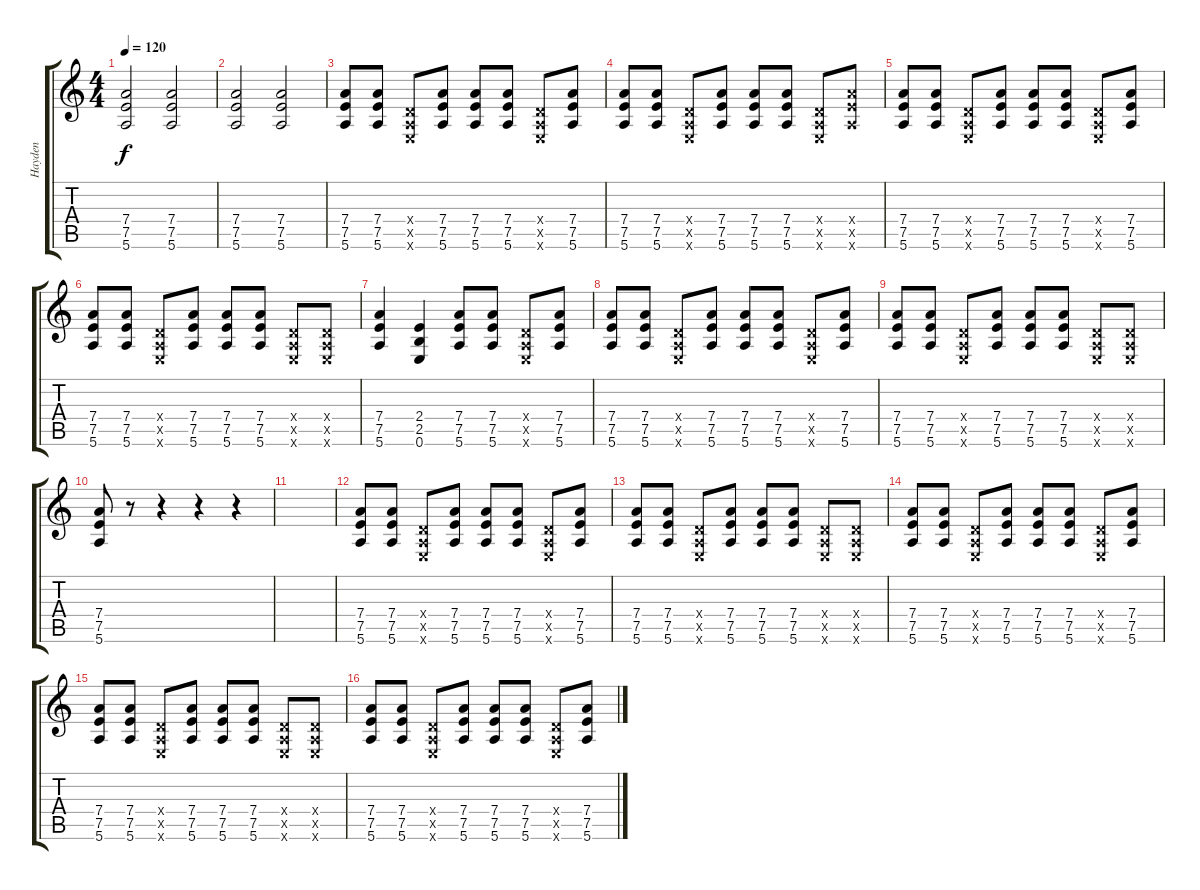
\track ("Hayden" "Hayden") {instrument distortionguitar}
\staff {score tabs}
\tuning (E4 B3 G3 D3 A2 E2) {hide}
\ts (4 4)
\tempo 120
\clef g2
\ks c
(7.4 7.5 5.6).2{dy f instrument distortionguitar} (7.4 7.5 5.6).2 |
(7.4 7.5 5.6).2 (7.4 7.5 5.6).2 |
(7.4 7.5 5.6).8 (7.4 7.5 5.6).8 (0.4{x} 0.5{x} 0.6{x}).8 (7.4 7.5 5.6).8 (7.4 7.5 5.6).8 (7.4 7.5 5.6).8 (0.4{x} 0.5{x} 0.6{x}).8 (7.4 7.5 5.6).8 |
(7.4 7.5 5.6).8 (7.4 7.5 5.6).8 (0.4{x} 0.5{x} 0.6{x}).8 (7.4 7.5 5.6).8 (7.4 7.5 5.6).8 (7.4 7.5 5.6).8 (0.4{x} 0.5{x} 0.6{x}).8 (7.4{x} 7.5{x} 5.6{x}).8 |
(7.4 7.5 5.6).8 (7.4 7.5 5.6).8 (0.4{x} 0.5{x} 0.6{x}).8 (7.4 7.5 5.6).8 (7.4 7.5 5.6).8 (7.4 7.5 5.6).8 (0.4{x} 0.5{x} 0.6{x}).8 (7.4 7.5 5.6).8 |
(7.4 7.5 5.6).8 (7.4 7.5 5.6).8 (0.4{x} 0.5{x} 0.6{x}).8 (7.4 7.5 5.6).8 (7.4 7.5 5.6).8 (7.4 7.5 5.6).8 (0.4{x} 0.5{x} 0.6{x}).8 (0.4{x} 0.5{x} 0.6{x}).8 |
(7.4 7.5 5.6).4 (2.4 2.5 0.6).4 (7.4 7.5 5.6).8 (7.4 7.5 5.6).8 (0.4{x} 0.5{x} 0.6{x}).8 (7.4 7.5 5.6).8 |
(7.4 7.5 5.6).8 (7.4 7.5 5.6).8 (0.4{x} 0.5{x} 0.6{x}).8 (7.4 7.5 5.6).8 (7.4 7.5 5.6).8 (7.4 7.5 5.6).8 (0.4{x} 0.5{x} 0.6{x}).8 (7.4 7.5 5.6).8 |
(7.4 7.5 5.6).8 (7.4 7.5 5.6).8 (0.4{x} 0.5{x} 0.6{x}).8 (7.4 7.5 5.6).8 (7.4 7.5 5.6).8 (7.4 7.5 5.6).8 (0.4{x} 0.5{x} 0.6{x}).8 (0.4{x} 0.5{x} 0.6{x}).8 |
(7.4 7.5 5.6).8 r.8 r.4 r.4 r.4 |
|
(7.4 7.5 5.6).8 (7.4 7.5 5.6).8 (0.4{x} 0.5{x} 0.6{x}).8 (7.4 7.5 5.6).8 (7.4 7.5 5.6).8 (7.4 7.5 5.6).8 (0.4{x} 0.5{x} 0.6{x}).8 (7.4 7.5 5.6).8 |
(7.4 7.5 5.6).8 (7.4 7.5 5.6).8 (0.4{x} 0.5{x} 0.6{x}).8 (7.4 7.5 5.6).8 (7.4 7.5 5.6).8 (7.4 7.5 5.6).8 (0.4{x} 0.5{x} 0.6{x}).8 (0.4{x} 0.5{x} 0.6{x}).8 |
(7.4 7.5 5.6).8 (7.4 7.5 5.6).8 (0.4{x} 0.5{x} 0.6{x}).8 (7.4 7.5 5.6).8 (7.4 7.5 5.6).8 (7.4 7.5 5.6).8 (0.4{x} 0.5{x} 0.6{x}).8 (7.4 7.5 5.6).8 |
(7.4 7.5 5.6).8 (7.4 7.5 5.6).8 (0.4{x} 0.5{x} 0.6{x}).8 (7.4 7.5 5.6).8 (7.4 7.5 5.6).8 (7.4 7.5 5.6).8 (0.4{x} 0.5{x} 0.6{x}).8 (0.4{x} 0.5{x} 0.6{x}).8 |
(7.4 7.5 5.6).8 (7.4 7.5 5.6).8 (0.4{x} 0.5{x} 0.6{x}).8 (7.4 7.5 5.6).8 (7.4 7.5 5.6).8 (7.4 7.5 5.6).8 (0.4{x} 0.5{x} 0.6{x}).8 (7.4 7.5 5.6).8
